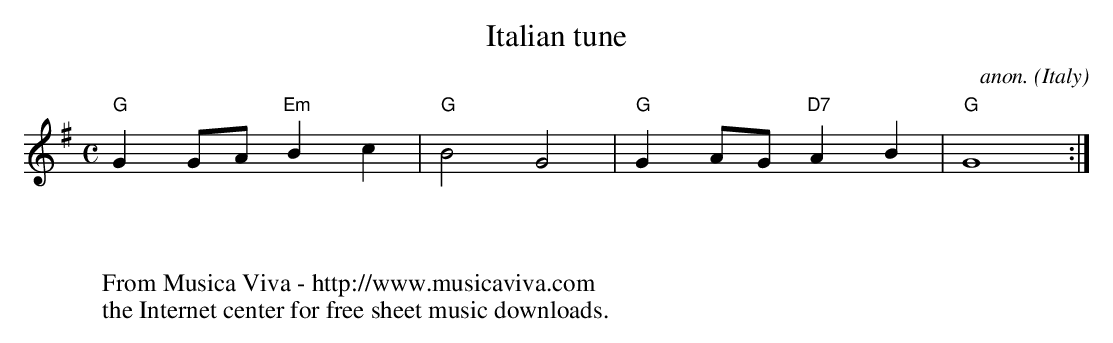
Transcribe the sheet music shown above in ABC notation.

X:1
T:Italian tune
C:anon.
O:Italy
M:C
L:1/8
K:G
"G"G2GA "Em"B2c2|"G"B4G4|"G"G2AG "D7"A2B2|"G"G8:|
W:
W:
W:  From Musica Viva - http://www.musicaviva.com
W:  the Internet center for free sheet music downloads.
